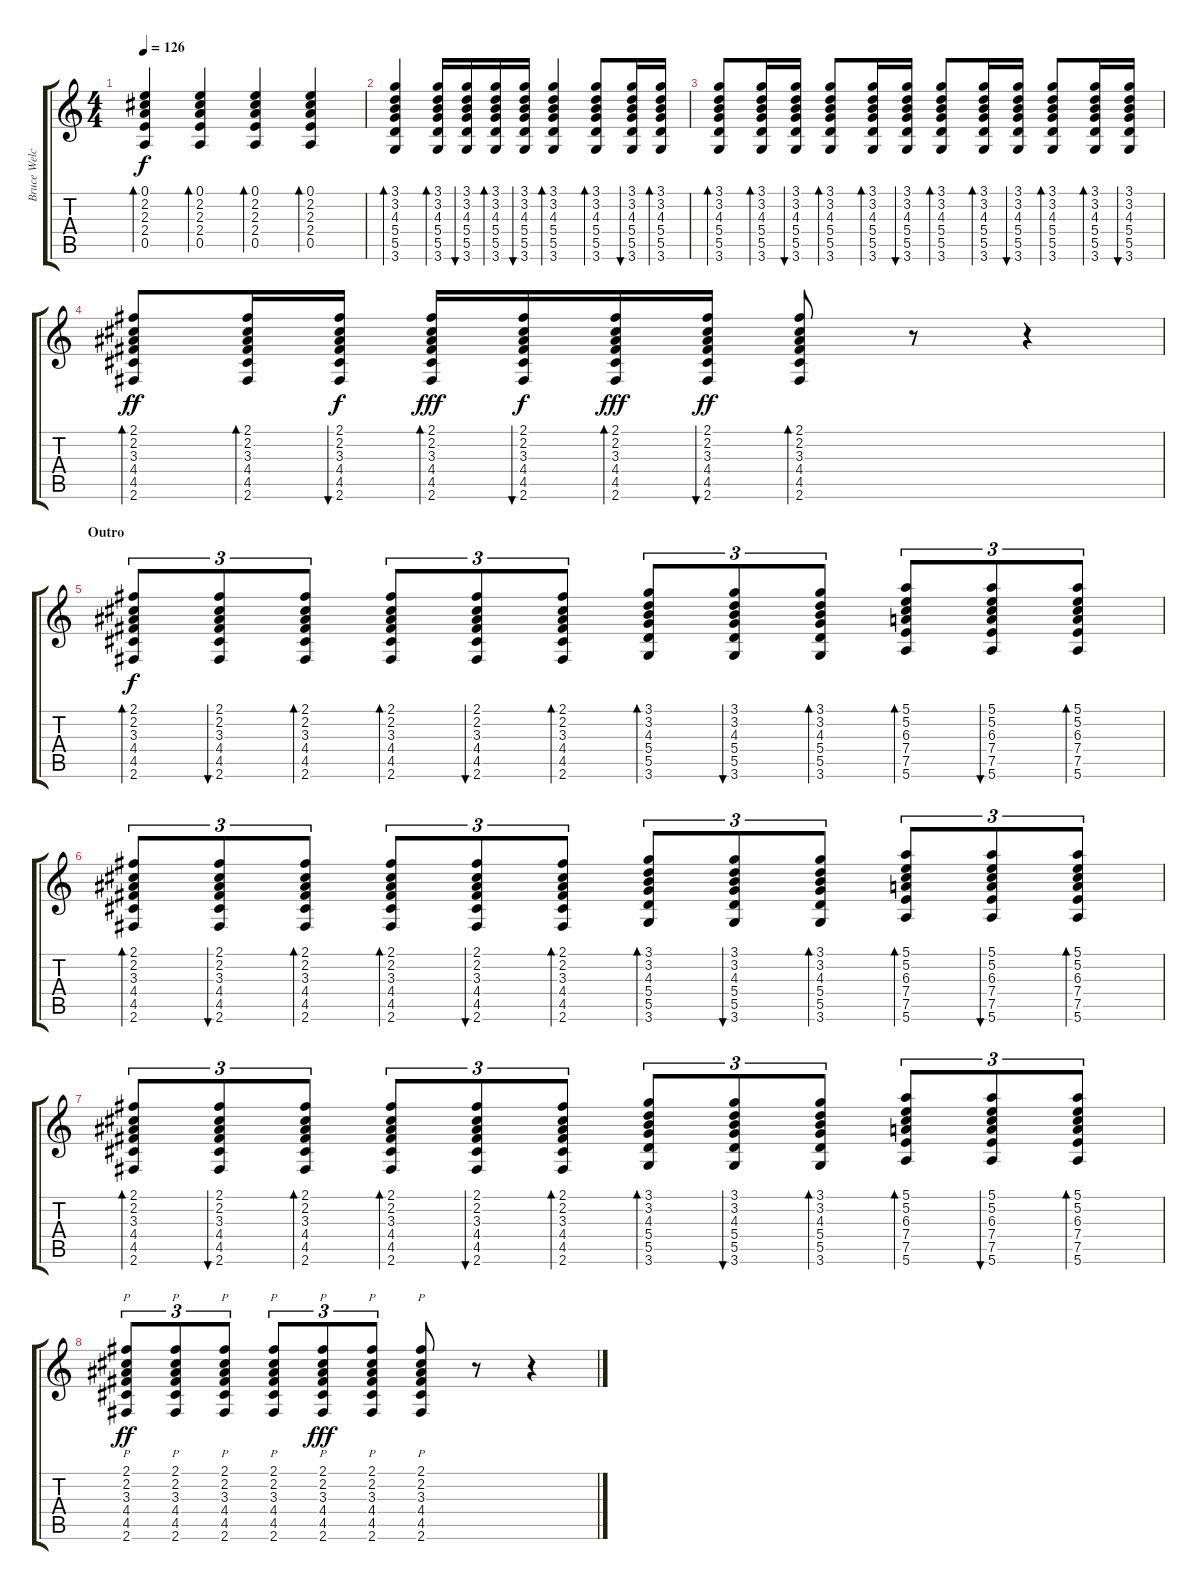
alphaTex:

\track ("Bruce Welch" "Bruce Welc") {instrument acousticguitarnylon}
\staff {score tabs}
\tuning (E4 B3 G3 D3 A2 E2) {hide}
\ts (4 4)
\tempo 126
\clef g2
\ks c
(0.1 2.2 2.3 2.4 0.5).4{bd 60 dy f} (0.1 2.2 2.3 2.4 0.5).4{bd 60} (0.1 2.2 2.3 2.4 0.5).4{bd 60} (0.1 2.2 2.3 2.4 0.5).4{bd 60} |
(3.1 3.2 4.3 5.4 5.5 3.6).4{bd 60} (3.1 3.2 4.3 5.4 5.5 3.6).16{bd 60} (3.1 3.2 4.3 5.4 5.5 3.6).16{bu 60} (3.1 3.2 4.3 5.4 5.5 3.6).16{bd 60} (3.1 3.2 4.3 5.4 5.5 3.6).16{bu 60} (3.1 3.2 4.3 5.4 5.5 3.6).4{bd 60} (3.1 3.2 4.3 5.4 5.5 3.6).8{bd 60} (3.1 3.2 4.3 5.4 5.5 3.6).16{bu 60} (3.1 3.2 4.3 5.4 5.5 3.6).16{bd 60} |
(3.1 3.2 4.3 5.4 5.5 3.6).8{bd 60} (3.1 3.2 4.3 5.4 5.5 3.6).16{bd 60} (3.1 3.2 4.3 5.4 5.5 3.6).16{bu 60} (3.1 3.2 4.3 5.4 5.5 3.6).8{bd 60} (3.1 3.2 4.3 5.4 5.5 3.6).16{bd 60} (3.1 3.2 4.3 5.4 5.5 3.6).16{bu 60} (3.1 3.2 4.3 5.4 5.5 3.6).8{bd 60} (3.1 3.2 4.3 5.4 5.5 3.6).16{bd 60} (3.1 3.2 4.3 5.4 5.5 3.6).16{bu 60} (3.1 3.2 4.3 5.4 5.5 3.6).8{bd 60} (3.1 3.2 4.3 5.4 5.5 3.6).16{bd 60} (3.1 3.2 4.3 5.4 5.5 3.6).16{bu 60} |
(2.1 2.2 3.3 4.4 4.5 2.6).8{bd 60 dy ff} (2.1 2.2 3.3 4.4 4.5 2.6).16{bd 60} (2.1 2.2 3.3 4.4 4.5 2.6).16{bu 60 dy f} (2.1 2.2 3.3 4.4 4.5 2.6).16{bd 60 dy fff} (2.1 2.2 3.3 4.4 4.5 2.6).16{bu 60 dy f} (2.1 2.2 3.3 4.4 4.5 2.6).16{bd 60 dy fff} (2.1 2.2 3.3 4.4 4.5 2.6).16{bu 60 dy ff} (2.1 2.2 3.3 4.4 4.5 2.6).8{bd 60} r.8 r.4 |
\section ("" "Outro")
(2.1 2.2 3.3 4.4 4.5 2.6).8{tu (3 2) bd 60 dy f} (2.1 2.2 3.3 4.4 4.5 2.6).8{tu (3 2) bu 60} (2.1 2.2 3.3 4.4 4.5 2.6).8{tu (3 2) bd 60} (2.1 2.2 3.3 4.4 4.5 2.6).8{tu (3 2) bd 60} (2.1 2.2 3.3 4.4 4.5 2.6).8{tu (3 2) bu 60} (2.1 2.2 3.3 4.4 4.5 2.6).8{tu (3 2) bd 60} (3.1 3.2 4.3 5.4 5.5 3.6).8{tu (3 2) bd 60} (3.1 3.2 4.3 5.4 5.5 3.6).8{tu (3 2) bu 60} (3.1 3.2 4.3 5.4 5.5 3.6).8{tu (3 2) bd 60} (5.1 5.2 6.3 7.4 7.5 5.6).8{tu (3 2) bd 60} (5.1 5.2 6.3 7.4 7.5 5.6).8{tu (3 2) bu 60} (5.1 5.2 6.3 7.4 7.5 5.6).8{tu (3 2) bd 60} |
(2.1 2.2 3.3 4.4 4.5 2.6).8{tu (3 2) bd 60} (2.1 2.2 3.3 4.4 4.5 2.6).8{tu (3 2) bu 60} (2.1 2.2 3.3 4.4 4.5 2.6).8{tu (3 2) bd 60} (2.1 2.2 3.3 4.4 4.5 2.6).8{tu (3 2) bd 60} (2.1 2.2 3.3 4.4 4.5 2.6).8{tu (3 2) bu 60} (2.1 2.2 3.3 4.4 4.5 2.6).8{tu (3 2) bd 60} (3.1 3.2 4.3 5.4 5.5 3.6).8{tu (3 2) bd 60} (3.1 3.2 4.3 5.4 5.5 3.6).8{tu (3 2) bu 60} (3.1 3.2 4.3 5.4 5.5 3.6).8{tu (3 2) bd 60} (5.1 5.2 6.3 7.4 7.5 5.6).8{tu (3 2) bd 60} (5.1 5.2 6.3 7.4 7.5 5.6).8{tu (3 2) bu 60} (5.1 5.2 6.3 7.4 7.5 5.6).8{tu (3 2) bd 60} |
(2.1 2.2 3.3 4.4 4.5 2.6).8{tu (3 2) bd 60} (2.1 2.2 3.3 4.4 4.5 2.6).8{tu (3 2) bu 60} (2.1 2.2 3.3 4.4 4.5 2.6).8{tu (3 2) bd 60} (2.1 2.2 3.3 4.4 4.5 2.6).8{tu (3 2) bd 60} (2.1 2.2 3.3 4.4 4.5 2.6).8{tu (3 2) bu 60} (2.1 2.2 3.3 4.4 4.5 2.6).8{tu (3 2) bd 60} (3.1 3.2 4.3 5.4 5.5 3.6).8{tu (3 2) bd 60} (3.1 3.2 4.3 5.4 5.5 3.6).8{tu (3 2) bu 60} (3.1 3.2 4.3 5.4 5.5 3.6).8{tu (3 2) bd 60} (5.1 5.2 6.3 7.4 7.5 5.6).8{tu (3 2) bd 60} (5.1 5.2 6.3 7.4 7.5 5.6).8{tu (3 2) bu 60} (5.1 5.2 6.3 7.4 7.5 5.6).8{tu (3 2) bd 60} |
(2.1 2.2 3.3 4.4 4.5 2.6).8{p tu (3 2) dy ff} (2.1 2.2 3.3 4.4 4.5 2.6).8{p tu (3 2)} (2.1 2.2 3.3 4.4 4.5 2.6).8{p tu (3 2)} (2.1 2.2 3.3 4.4 4.5 2.6).8{p tu (3 2)} (2.1 2.2 3.3 4.4 4.5 2.6).8{p tu (3 2) dy fff} (2.1 2.2 3.3 4.4 4.5 2.6).8{p tu (3 2)} (2.1 2.2 3.3 4.4 4.5 2.6).8{p} r.8 r.4
